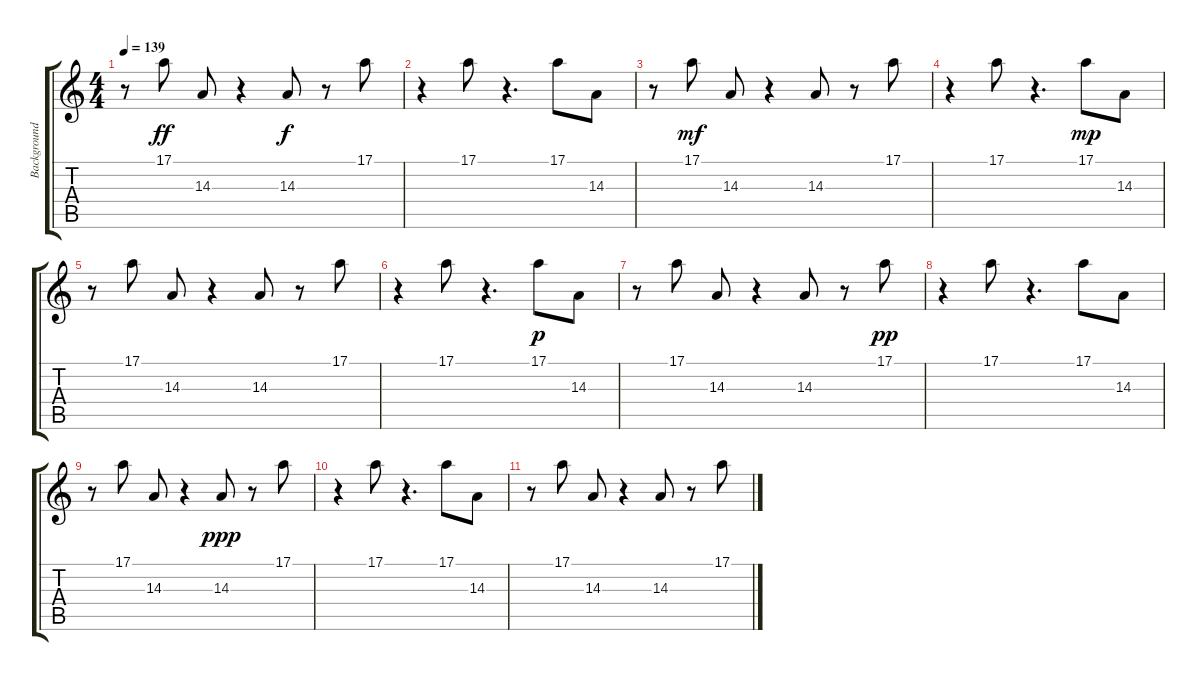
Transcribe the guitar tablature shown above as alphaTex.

\track ("Background 2" "Background") {instrument birdtweet}
\staff {score tabs}
\tuning (E4 B3 G3 D3 A2 E2) {hide}
\ts (4 4)
\tempo 139
\clef g2
\ks c
r.8{dy ff} 17.1.8{balance 0} 14.3.8{balance 8} r.4 14.3.8{dy f balance 4} r.8 17.1.8{balance 8} |
r.4 17.1.8 r.4{d} 17.1.8 14.3.8 |
r.8 17.1.8{dy mf balance 0} 14.3.8{balance 8} r.4 14.3.8{balance 4} r.8 17.1.8{balance 8} |
r.4 17.1.8 r.4{d} 17.1.8{dy mp} 14.3.8 |
r.8 17.1.8{balance 0} 14.3.8{balance 8} r.4 14.3.8{balance 4} r.8 17.1.8{balance 8} |
r.4 17.1.8 r.4{d} 17.1.8{dy p} 14.3.8 |
r.8 17.1.8{balance 0} 14.3.8{balance 8} r.4 14.3.8{balance 4} r.8 17.1.8{dy pp balance 8} |
r.4 17.1.8 r.4{d} 17.1.8 14.3.8 |
r.8 17.1.8{balance 0} 14.3.8{balance 8} r.4 14.3.8{dy ppp balance 4} r.8 17.1.8{balance 8} |
r.4 17.1.8 r.4{d} 17.1.8 14.3.8 |
r.8 17.1.8{balance 0} 14.3.8{balance 8} r.4 14.3.8{balance 4} r.8 17.1.8{balance 8}
